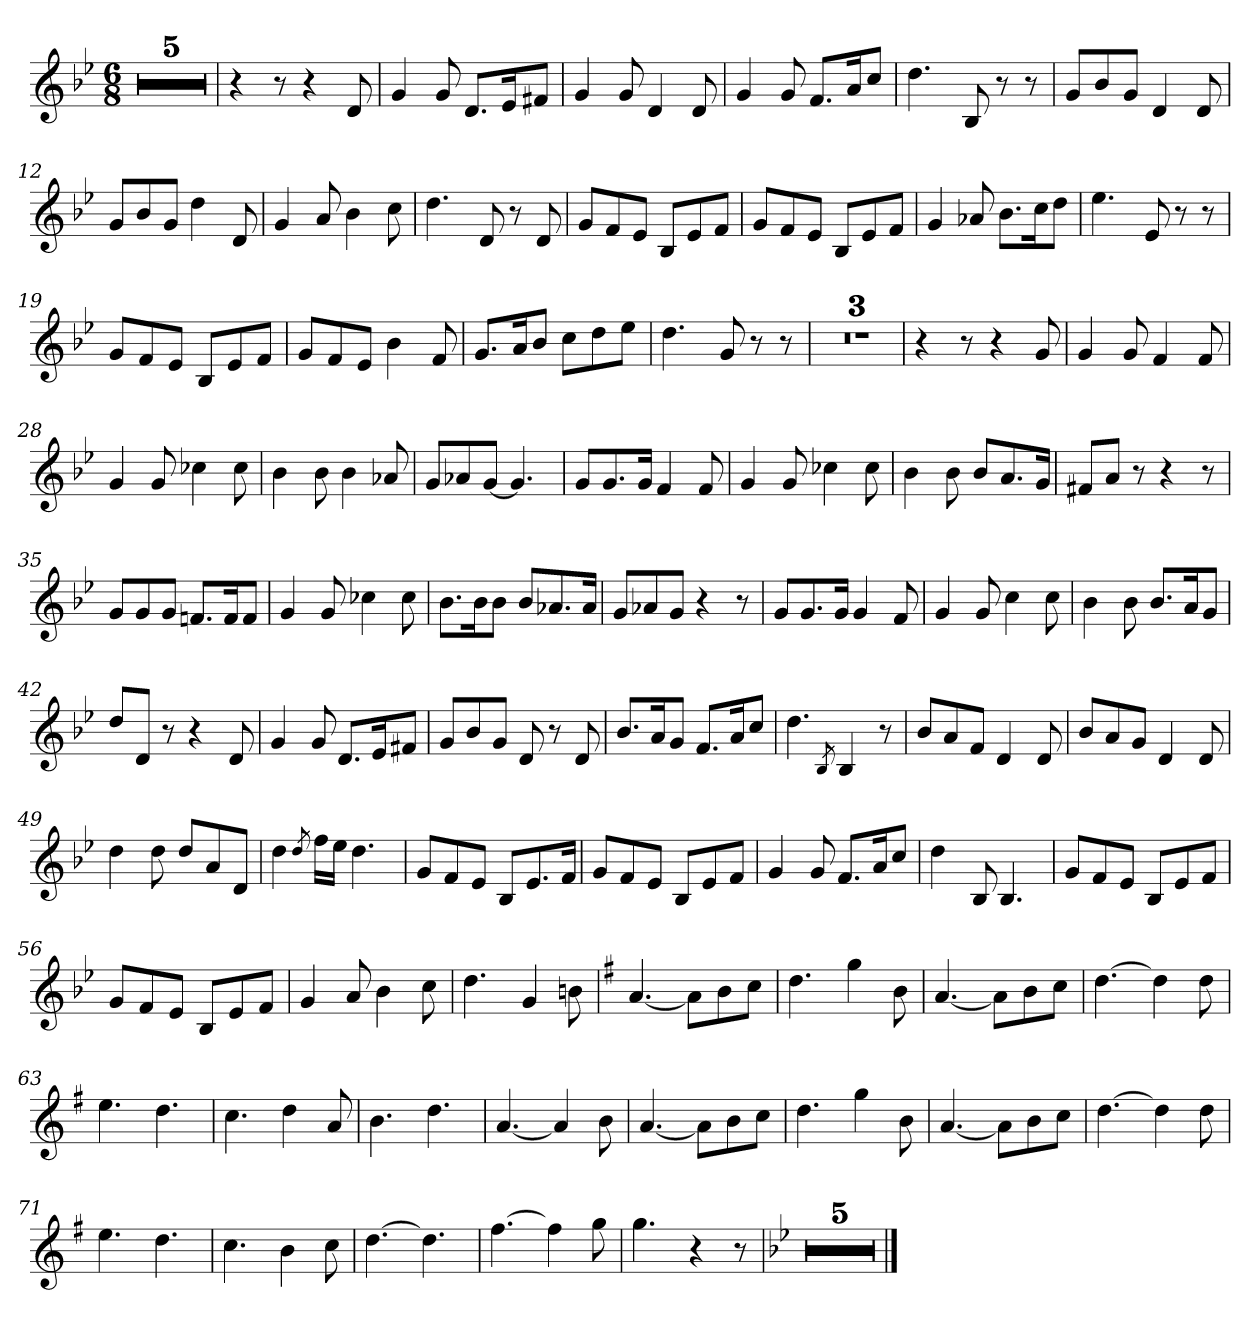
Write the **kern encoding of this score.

**kern
*part1
*staff1
*clefG2
*k[b-e-]
*M6/8
=1
2.r
=2
2.r
=3
2.r
=4
2.r
=5
2.r
=6
4r
8r
4r
8d/
=7
4g/
8g/
8.d/L
16e-/K
8f#X/J
=8
4g/
8g/
4d/
8d/
=9
4g/
8g/
8.f/L
16a/K
8cc/J
=10
4.dd\
8B-/
8r
8r
=11
8g/L
8b-/
8g/J
4d/
8d/
!!LO:LB:g=z
=12
8g/L
8b-/
8g/J
4dd\
8d/
=13
4g/
8a/
4b-\
8cc\
=14
4.dd\
8d/
8r
8d/
=15
8g/L
8f/
8e-/J
8B-/L
8e-/
8f/J
=16
8g/L
8f/
8e-/J
8B-/L
8e-/
8f/J
=17
4g/
8a-X/
8.b-\L
16cc\K
8dd\J
=18
4.ee-\
8e-/
8r
8r
=19
8g/L
8f/
8e-/J
8B-/L
8e-/
8f/J
=20
8g/L
8f/
8e-/J
4b-\
8f/
!!LO:LB:g=z
=21
8.g/L
16a/K
8b-/J
8cc\L
8dd\
8ee-\J
=22
4.dd\
8g/
8r
8r
=23
2.r
=24
2.r
=25
2.r
=26
4r
8r
4r
8g/
=27
4g/
8g/
4f/
8f/
=28
4g/
8g/
4cc-X\
8cc-\
=29
4b-\
8b-\
4b-\
8a-X/
=30
8g/L
8a-X/
[8g/J
4.g/]
!!LO:LB:g=z
=31
8g/L
8.g/
16g/Jk
4f/
8f/
=32
4g/
8g/
4cc-X\
8cc-\
=33
4b-\
8b-\
8b-/L
8.a/
16g/Jk
=34
8f#X/L
8a/J
8r
4r
8r
=35
8g/L
8g/
8g/J
8.fn/L
16f/K
8f/J
=36
4g/
8g/
4cc-X\
8cc-\
=37
8.b-\L
16b-\K
8b-\J
8b-/L
8.a-X/
16a-/Jk
=38
8g/L
8a-X/
8g/J
4r
8r
!!LO:LB:g=z
=39
8g/L
8.g/
16g/Jk
4g/
8f/
=40
4g/
8g/
4cc\
8cc\
=41
4b-\
8b-\
8.b-/L
16a/K
8g/J
=42
8dd/L
8d/J
8r
4r
8d/
=43
4g/
8g/
8.d/L
16e-/K
8f#X/J
=44
8g/L
8b-/
8g/J
8d/
8r
8d/
=45
8.b-/L
16a/K
8g/J
8.f/L
16a/K
8cc/J
=46
4.dd\
8qB-/
4B-/
8r
!!LO:LB:g=z
=47
8b-/L
8a/
8f/J
4d/
8d/
=48
8b-/L
8a/
8g/J
4d/
8d/
=49
4dd\
8dd\
8dd/L
8a/
8d/J
=50
4dd\
8qdd/
16ff\LL
16ee-\JJ
4.dd\
=51
8g/L
8f/
8e-/J
8B-/L
8.e-/
16f/Jk
=52
8g/L
8f/
8e-/J
8B-/L
8e-/
8f/J
=53
4g/
8g/
8.f/L
16a/K
8cc/J
=54
4dd\
8B-/
4.B-/
=55
8g/L
8f/
8e-/J
8B-/L
8e-/
8f/J
!!LO:LB:g=z
=56
8g/L
8f/
8e-/J
8B-/L
8e-/
8f/J
=57
4g/
8a/
4b-\
8cc\
=58
4.dd\
4g/
8bn\
=59
*k[f#]
[4.a/
8a\L]
8b\
8cc\J
=60
4.dd\
4gg\
8b\
=61
[4.a/
8a\L]
8b\
8cc\J
=62
[4.dd\
4dd\]
8dd\
=63
4.ee\
4.dd\
=64
4.cc\
4dd\
8a/
=65
4.b\
4.dd\
=66
[4.a/
4a/]
8b\
!!LO:LB:g=z
=67
[4.a/
8a\L]
8b\
8cc\J
=68
4.dd\
4gg\
8b\
=69
[4.a/
8a\L]
8b\
8cc\J
=70
[4.dd\
4dd\]
8dd\
=71
4.ee\
4.dd\
=72
4.cc\
4b\
8cc\
=73
[4.dd\
4.dd\]
=74
[4.ff#\
4ff#\]
8gg\
=75
4.gg\
4r
8r
=76
*k[b-e-]
2.r
=77
2.r
=78
2.r
=79
2.r
=80
2.r
==
*-
